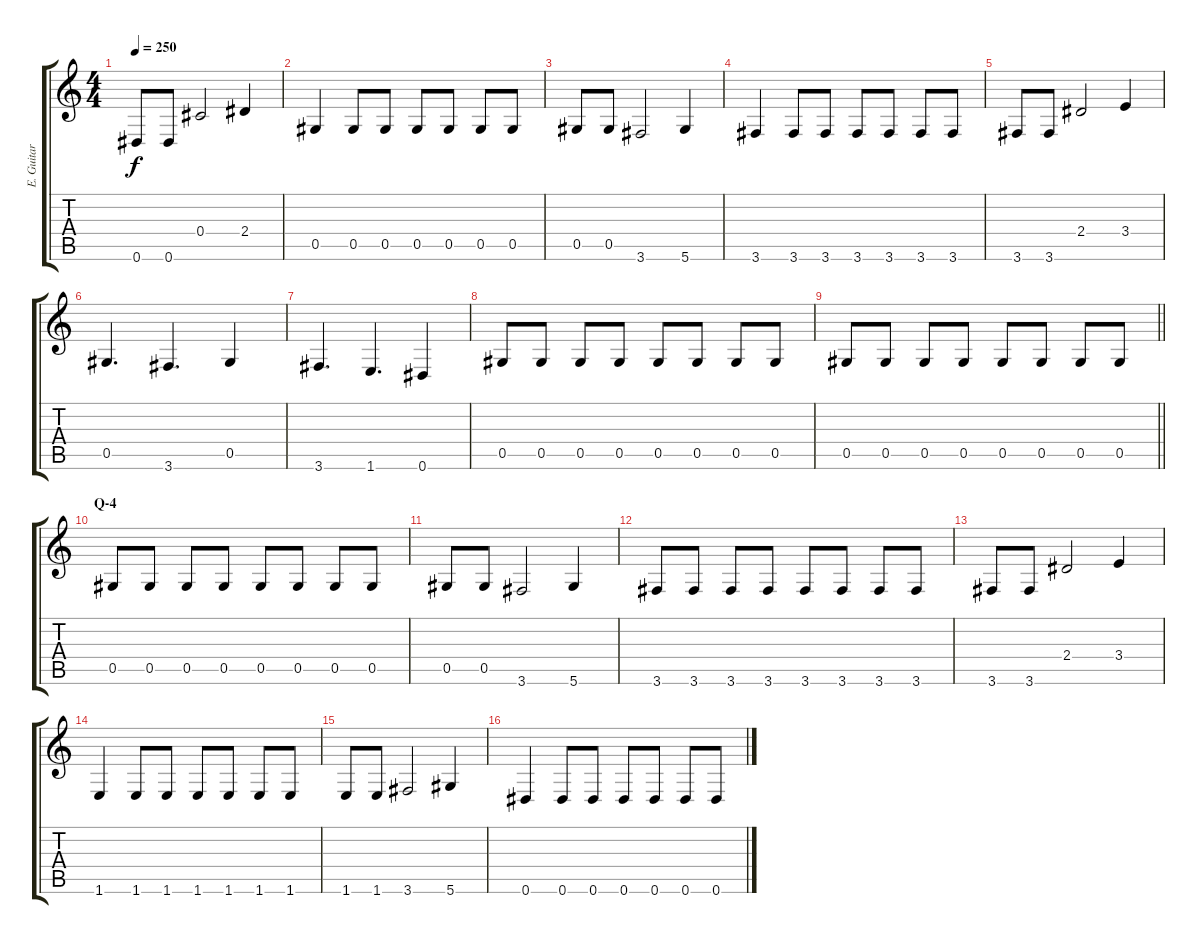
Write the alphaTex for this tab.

\track ("E. Guitar II" "E. Guitar ") {instrument electricguitarclean}
\staff {score tabs}
\tuning (Eb4 Bb3 Gb3 Db3 Ab2 Eb2) {hide}
\ts (4 4)
\tempo 250
\clef g2
\ks c
0.6.8{dy f} 0.6.8 0.4.2 2.4.4 |
0.5.4 0.5.8 0.5.8 0.5.8 0.5.8 0.5.8 0.5.8 |
0.5.8 0.5.8 3.6.2 5.6.4 |
3.6.4 3.6.8 3.6.8 3.6.8 3.6.8 3.6.8 3.6.8 |
3.6.8 3.6.8 2.4.2 3.4.4 |
0.5.4{d} 3.6.4{d} 0.5.4 |
3.6.4{d} 1.6.4{d} 0.6.4 |
0.5.8 0.5.8 0.5.8 0.5.8 0.5.8 0.5.8 0.5.8 0.5.8 |
\barLineRight lightlight
0.5.8 0.5.8 0.5.8 0.5.8 0.5.8 0.5.8 0.5.8 0.5.8 |
\section ("" "Q-4")
0.5.8 0.5.8 0.5.8 0.5.8 0.5.8 0.5.8 0.5.8 0.5.8 |
0.5.8 0.5.8 3.6.2 5.6.4 |
3.6.8 3.6.8 3.6.8 3.6.8 3.6.8 3.6.8 3.6.8 3.6.8 |
3.6.8 3.6.8 2.4.2 3.4.4 |
1.6.4 1.6.8 1.6.8 1.6.8 1.6.8 1.6.8 1.6.8 |
1.6.8 1.6.8 3.6.2 5.6.4 |
0.6.4 0.6.8 0.6.8 0.6.8 0.6.8 0.6.8 0.6.8
